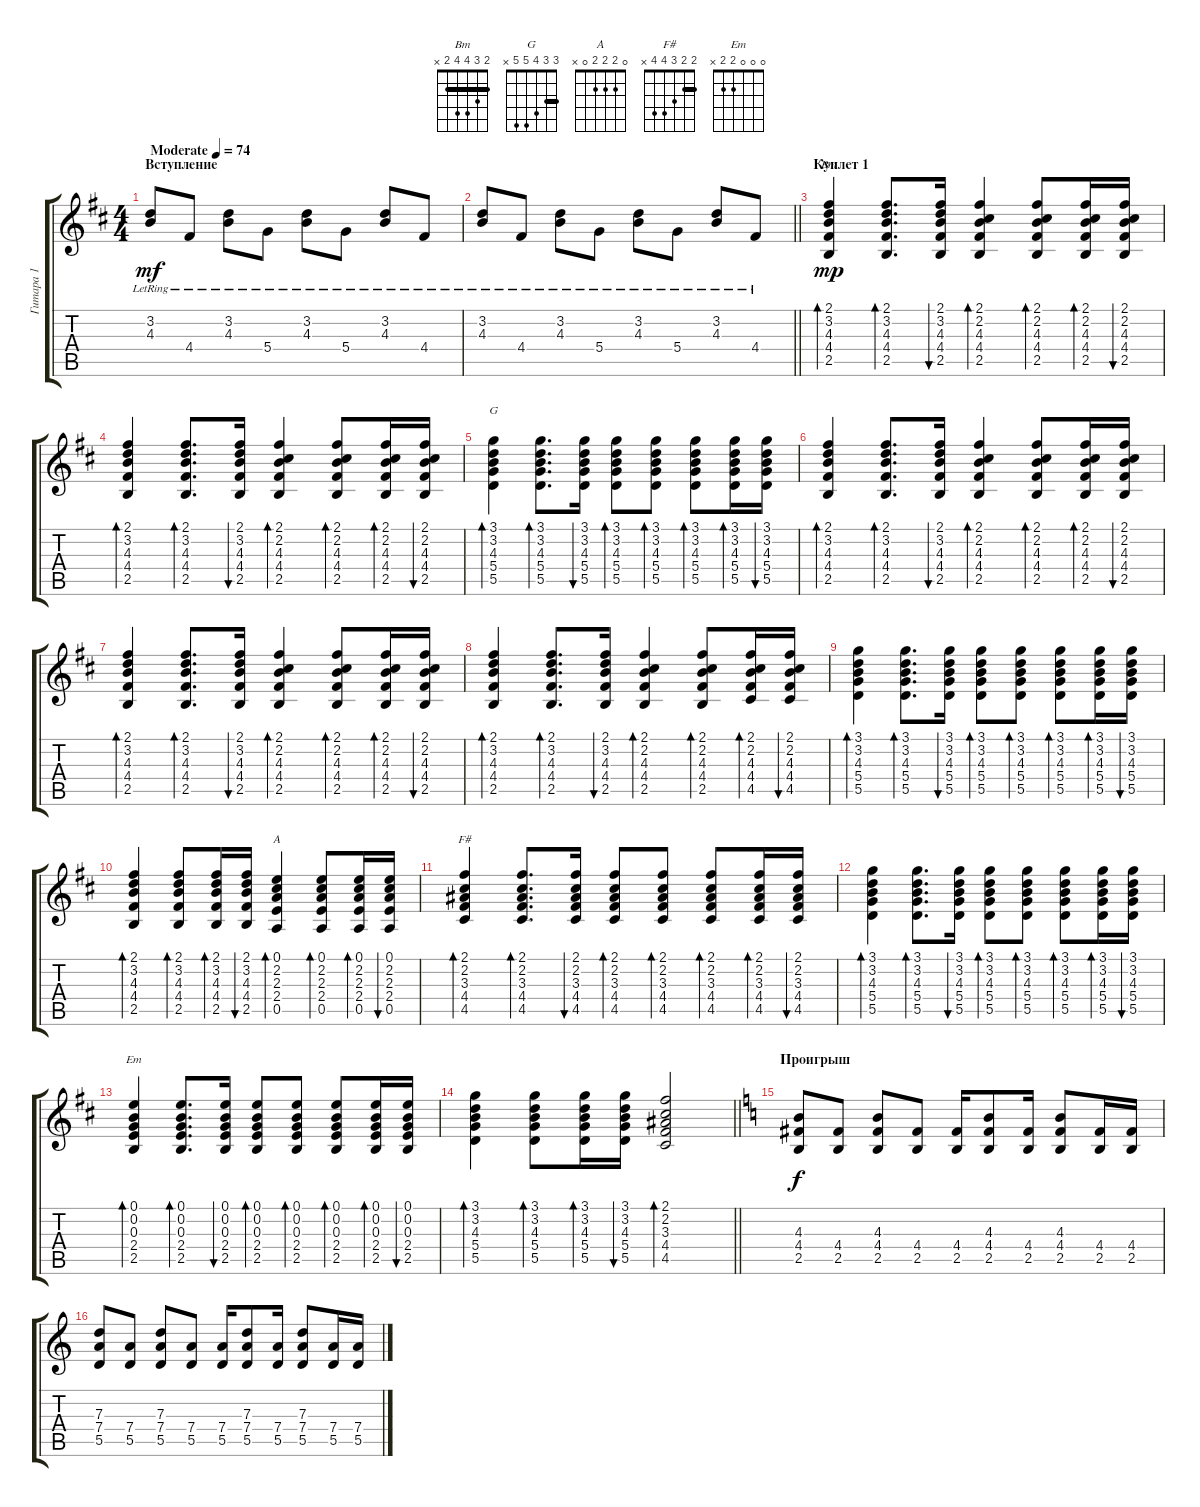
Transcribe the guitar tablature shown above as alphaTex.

\track ("Гитара 1" "Гитара 1") {instrument distortionguitar}
\staff {score tabs}
\tuning (E4 B3 G3 D3 A2 E2) {hide}
\chord ("Bm" 2 3 4 4 2 x) {barre 2}
\chord ("G" 3 3 4 5 5 x) {barre 3}
\chord ("A" 0 2 2 2 0 x)
\chord ("F#" 2 2 3 4 4 x) {barre 2}
\chord ("Em" 0 0 0 2 2 x)
\ts (4 4)
\section ("" "Вступление")
\tempo (74 "Moderate")
\clef g2
\ks bminor
(3.2{lr} 4.3{lr}).8{dy mf instrument acousticguitarsteel} 4.4{lr}.8 (3.2{lr} 4.3{lr}).8 5.4{lr}.8 (3.2{lr} 4.3{lr}).8 5.4{lr}.8 (3.2{lr} 4.3{lr}).8 4.4{lr}.8 |
\barLineRight lightlight
(3.2{lr} 4.3{lr}).8 4.4{lr}.8 (3.2 4.3{lr}).8 5.4{lr}.8 (3.2{lr} 4.3{lr}).8 5.4{lr}.8 (3.2{lr} 4.3{lr}).8 4.4{lr}.8 |
\section ("" "Куплет 1")
(2.1 3.2 4.3 4.4 2.5).4{bd 60 ch "Bm" dy mp} (2.1 3.2 4.3 4.4 2.5).8{d bd 60} (2.1 3.2 4.3 4.4 2.5).16{bu 60} (2.1 2.2 4.3 4.4 2.5).4{bd 60} (2.1 2.2 4.3 4.4 2.5).8{bd 60} (2.1 2.2 4.3 4.4 2.5).16{bd 60} (2.1 2.2 4.3 4.4 2.5).16{bu 60} |
(2.1 3.2 4.3 4.4 2.5).4{bd 60} (2.1 3.2 4.3 4.4 2.5).8{d bd 60} (2.1 3.2 4.3 4.4 2.5).16{bu 60} (2.1 2.2 4.3 4.4 2.5).4{bd 60} (2.1 2.2 4.3 4.4 2.5).8{bd 60} (2.1 2.2 4.3 4.4 2.5).16{bd 60} (2.1 2.2 4.3 4.4 2.5).16{bu 60} |
(3.1 3.2 4.3 5.4 5.5).4{bd 60 ch "G"} (3.1 3.2 4.3 5.4 5.5).8{d bd 60} (3.1 3.2 4.3 5.4 5.5).16{bu 60} (3.1 3.2 4.3 5.4 5.5).8{bd 60} (3.1 3.2 4.3 5.4 5.5).8{bd 60} (3.1 3.2 4.3 5.4 5.5).8{bd 60} (3.1 3.2 4.3 5.4 5.5).16{bd 60} (3.1 3.2 4.3 5.4 5.5).16{bu 60} |
(2.1 3.2 4.3 4.4 2.5).4{bd 60} (2.1 3.2 4.3 4.4 2.5).8{d bd 60} (2.1 3.2 4.3 4.4 2.5).16{bu 60} (2.1 2.2 4.3 4.4 2.5).4{bd 60} (2.1 2.2 4.3 4.4 2.5).8{bd 60} (2.1 2.2 4.3 4.4 2.5).16{bd 60} (2.1 2.2 4.3 4.4 2.5).16{bu 60} |
(2.1 3.2 4.3 4.4 2.5).4{bd 60} (2.1 3.2 4.3 4.4 2.5).8{d bd 60} (2.1 3.2 4.3 4.4 2.5).16{bu 60} (2.1 2.2 4.3 4.4 2.5).4{bd 60} (2.1 2.2 4.3 4.4 2.5).8{bd 60} (2.1 2.2 4.3 4.4 2.5).16{bd 60} (2.1 2.2 4.3 4.4 2.5).16{bu 60} |
(2.1 3.2 4.3 4.4 2.5).4{bd 60} (2.1 3.2 4.3 4.4 2.5).8{d bd 60} (2.1 3.2 4.3 4.4 2.5).16{bu 60} (2.1 2.2 4.3 4.4 2.5).4{bd 60} (2.1 2.2 4.3 4.4 2.5).8{bd 60} (2.1 2.2 4.3 4.4 4.5).16{bd 60} (2.1 2.2 4.3 4.4 4.5).16{bu 60} |
(3.1 3.2 4.3 5.4 5.5).4{bd 60} (3.1 3.2 4.3 5.4 5.5).8{d bd 60} (3.1 3.2 4.3 5.4 5.5).16{bu 60} (3.1 3.2 4.3 5.4 5.5).8{bd 60} (3.1 3.2 4.3 5.4 5.5).8{bd 60} (3.1 3.2 4.3 5.4 5.5).8{bd 60} (3.1 3.2 4.3 5.4 5.5).16{bd 60} (3.1 3.2 4.3 5.4 5.5).16{bu 60} |
(2.1 3.2 4.3 4.4 2.5).4{bd 60} (2.1 3.2 4.3 4.4 2.5).8{bd 60} (2.1 3.2 4.3 4.4 2.5).16{bd 60} (2.1 3.2 4.3 4.4 2.5).16{bu 60} (0.1 2.2 2.3 2.4 0.5).4{bd 60 ch "A"} (0.1 2.2 2.3 2.4 0.5).8{bd 60} (0.1 2.2 2.3 2.4 0.5).16{bd 60} (0.1 2.2 2.3 2.4 0.5).16{bu 60} |
(2.1 2.2 3.3 4.4 4.5).4{bd 60 ch "F#"} (2.1 2.2 3.3 4.4 4.5).8{d bd 60} (2.1 2.2 3.3 4.4 4.5).16{bu 60} (2.1 2.2 3.3 4.4 4.5).8{bd 60} (2.1 2.2 3.3 4.4 4.5).8{bd 60} (2.1 2.2 3.3 4.4 4.5).8{bd 60} (2.1 2.2 3.3 4.4 4.5).16{bd 60} (2.1 2.2 3.3 4.4 4.5).16{bu 60} |
(3.1 3.2 4.3 5.4 5.5).4{bd 60} (3.1 3.2 4.3 5.4 5.5).8{d bd 60} (3.1 3.2 4.3 5.4 5.5).16{bu 60} (3.1 3.2 4.3 5.4 5.5).8{bd 60} (3.1 3.2 4.3 5.4 5.5).8{bd 60} (3.1 3.2 4.3 5.4 5.5).8{bd 60} (3.1 3.2 4.3 5.4 5.5).16{bd 60} (3.1 3.2 4.3 5.4 5.5).16{bu 60} |
(0.1 0.2 0.3 2.4 2.5).4{bd 60 ch "Em"} (0.1 0.2 0.3 2.4 2.5).8{d bd 60} (0.1 0.2 0.3 2.4 2.5).16{bu 60} (0.1 0.2 0.3 2.4 2.5).8{bd 60} (0.1 0.2 0.3 2.4 2.5).8{bd 60} (0.1 0.2 0.3 2.4 2.5).8{bd 60} (0.1 0.2 0.3 2.4 2.5).16{bd 60} (0.1 0.2 0.3 2.4 2.5).16{bu 60} |
\barLineRight lightlight
(3.1 3.2 4.3 5.4 5.5).4{bd 60} (3.1 3.2 4.3 5.4 5.5).8{bd 60} (3.1 3.2 4.3 5.4 5.5).16{bd 60} (3.1 3.2 4.3 5.4 5.5).16{bu 60} (2.1 2.2 3.3 4.4 4.5).2{bd 60} |
\section ("" "Проигрыш")
\ks c
(4.3 4.4 2.5).8{dy f balance 13 instrument distortionguitar} (4.4 2.5).8 (4.3 4.4 2.5).8 (4.4 2.5).8 (4.4 2.5).16 (4.3 4.4 2.5).8 (4.4 2.5).16 (4.3 4.4 2.5).8 (4.4 2.5).16 (4.4 2.5).16 |
(7.3 7.4 5.5).8 (7.4 5.5).8 (7.3 7.4 5.5).8 (7.4 5.5).8 (7.4 5.5).16 (7.3 7.4 5.5).8 (7.4 5.5).16 (7.3 7.4 5.5).8 (7.4 5.5).16 (7.4 5.5).16
